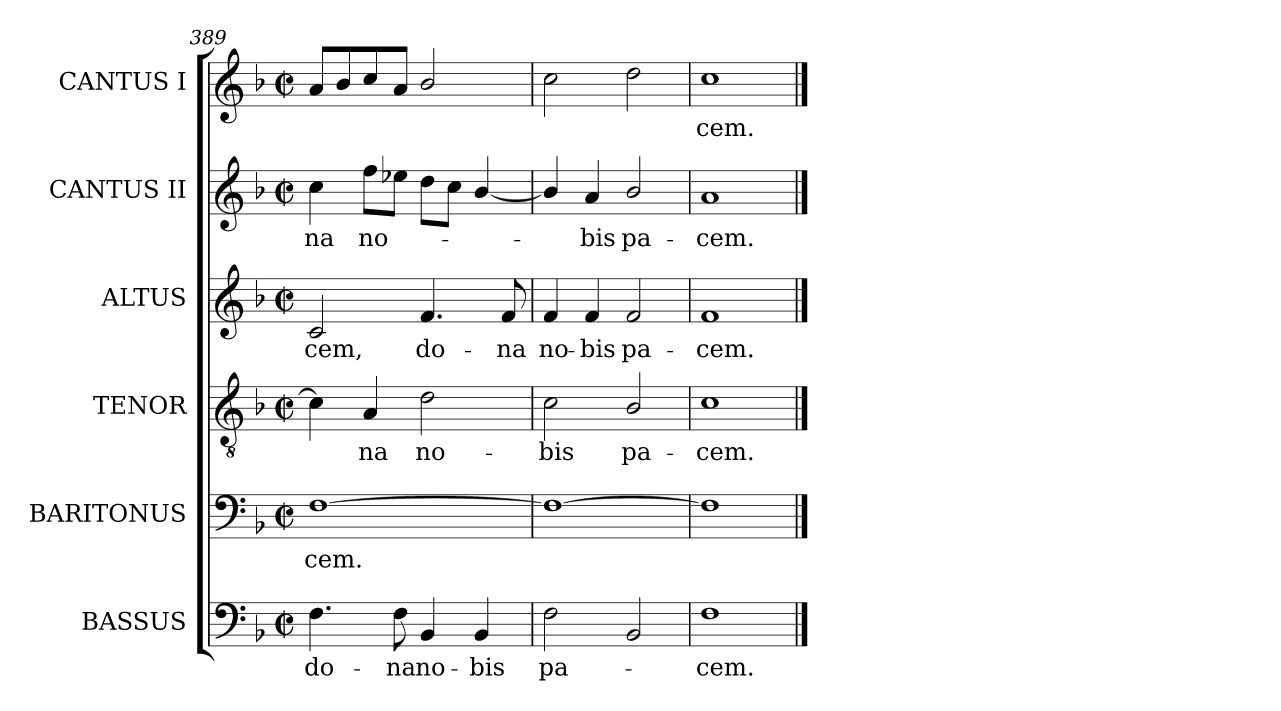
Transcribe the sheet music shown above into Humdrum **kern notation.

**kern	**text	**kern	**text	**kern	**text	**kern	**text	**kern	**text	**kern	**text
*part6	*part6	*part5	*part5	*part4	*part4	*part3	*part3	*part2	*part2	*part1	*part1
*staff6	*staff6	*staff5	*staff5	*staff4	*staff4	*staff3	*staff3	*staff2	*staff2	*staff1	*staff1
*I"BASSUS	*	*I"BARITONUS	*	*I"TENOR	*	*I"ALTUS	*	*I"CANTUS II	*	*I"CANTUS I	*
*I'B.	*	*I'Bar.	*	*I'T.	*	*I'A.	*	*	*	*	*
*clefF4	*	*clefF4	*	*clefGv2	*	*clefG2	*	*clefG2	*	*clefG2	*
*	*	*	*	*ITrd7c12	*	*	*	*	*	*	*
*k[b-]	*	*k[b-]	*	*k[b-]	*	*k[b-]	*	*k[b-]	*	*k[b-]	*
*F:	*	*F:	*	*F:	*	*F:	*	*F:	*	*F:	*
*M2/2	*	*M2/2	*	*M2/2	*	*M2/2	*	*M2/2	*	*M2/2	*
*met(c|)	*	*met(c|)	*	*met(c|)	*	*met(c|)	*	*met(c|)	*	*met(c|)	*
=389	=389	=389	=389	=389	=389	=389	=389	=389	=389	=389	=389
!	!LO:LY:b:color=#000000	!	!	!	!	!	!	!	!	!	!
!	!	!	!LO:LY:b:color=#000000	!	!	!	!	!	!	!	!
!	!	!	!	!	!	!	!LO:LY:b:color=#000000	!	!	!	!
!	!	!	!	!	!	!	!	!	!LO:LY:b:color=#000000	!	!
4.Fi\	do-	[1Fi	-cem.	4Ci\]	.	2ci/	-cem,	4cci\	-na	8ai/L	.
.	.	.	.	.	.	.	.	.	.	8b-i/	.
!	!	!	!	!	!LO:LY:b:color=#000000	!	!	!	!	!	!
!	!	!	!	!	!	!	!	!	!LO:LY:b:color=#000000	!	!
.	.	.	.	4AAi/	-na	.	.	8ffi\L	no-	8cci/	.
!	!LO:LY:b:color=#000000	!	!	!	!	!	!	!	!	!	!
8Fi\	-na	.	.	.	.	.	.	8ee-Xi\J	.	8ai/J	.
!	!LO:LY:b:color=#000000	!	!	!	!	!	!	!	!	!	!
!	!	!	!	!	!LO:LY:b:color=#000000	!	!	!	!	!	!
!	!	!	!	!	!	!	!LO:LY:b:color=#000000	!	!	!	!
4BB-i/	no-	.	.	2Di\	no-	4.fi/	do-	8ddi\L	.	2b-i/	.
.	.	.	.	.	.	.	.	8cci\J	.	.	.
!	!LO:LY:b:color=#000000	!	!	!	!	!	!	!	!	!	!
4BB-i/	-bis	.	.	.	.	.	.	[4b-i/	.	.	.
!	!	!	!	!	!	!	!LO:LY:b:color=#000000	!	!	!	!
.	.	.	.	.	.	8fi/	-na	.	.	.	.
=390	=390	=390	=390	=390	=390	=390	=390	=390	=390	=390	=390
!	!LO:LY:b:color=#000000	!	!	!	!	!	!	!	!	!	!
!	!	!	!	!	!LO:LY:b:color=#000000	!	!	!	!	!	!
!	!	!	!	!	!	!	!LO:LY:b:color=#000000	!	!	!	!
2Fi\	pa-	1Fi_	.	2Ci\	-bis	4fi/	no-	4b-i/]	.	2cci\	.
!	!	!	!	!	!	!	!LO:LY:b:color=#000000	!	!	!	!
!	!	!	!	!	!	!	!	!	!LO:LY:b:color=#000000	!	!
.	.	.	.	.	.	4fi/	-bis	4ai/	-bis	.	.
!	!	!	!	!	!LO:LY:b:color=#000000	!	!	!	!	!	!
!	!	!	!	!	!	!	!LO:LY:b:color=#000000	!	!	!	!
!	!	!	!	!	!	!	!	!	!LO:LY:b:color=#000000	!	!
2BB-i/	.	.	.	2BB-i/	pa-	2fi/	pa-	2b-i/	pa-	2ddi\	.
=391	=391	=391	=391	=391	=391	=391	=391	=391	=391	=391	=391
!	!LO:LY:b:color=#000000	!	!	!	!	!	!	!	!	!	!
!	!	!	!	!	!LO:LY:b:color=#000000	!	!	!	!	!	!
!	!	!	!	!	!	!	!LO:LY:b:color=#000000	!	!	!	!
!	!	!	!	!	!	!	!	!	!LO:LY:b:color=#000000	!	!
!	!	!	!	!	!	!	!	!	!	!	!LO:LY:b:color=#000000
1Fi	-cem.	1Fi]	.	1Ci	-cem.	1fi	-cem.	1ai	-cem.	1cci	-cem.
==	==	==	==	==	==	==	==	==	==	==	==
*-	*-	*-	*-	*-	*-	*-	*-	*-	*-	*-	*-
